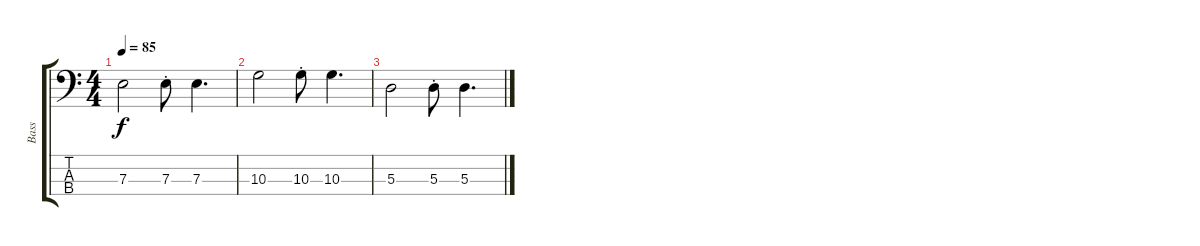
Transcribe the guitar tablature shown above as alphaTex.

\track ("Bass" "Bass") {instrument electricbasspick}
\staff {score tabs}
\tuning (G2 D2 A1 E1) {hide}
\ts (4 4)
\tempo 85
\clef f4
\ks c
7.3.2{dy f} 7.3{st}.8 7.3.4{d} |
10.3.2 10.3{st}.8 10.3.4{d} |
5.3.2 5.3{st}.8 5.3.4{d}
